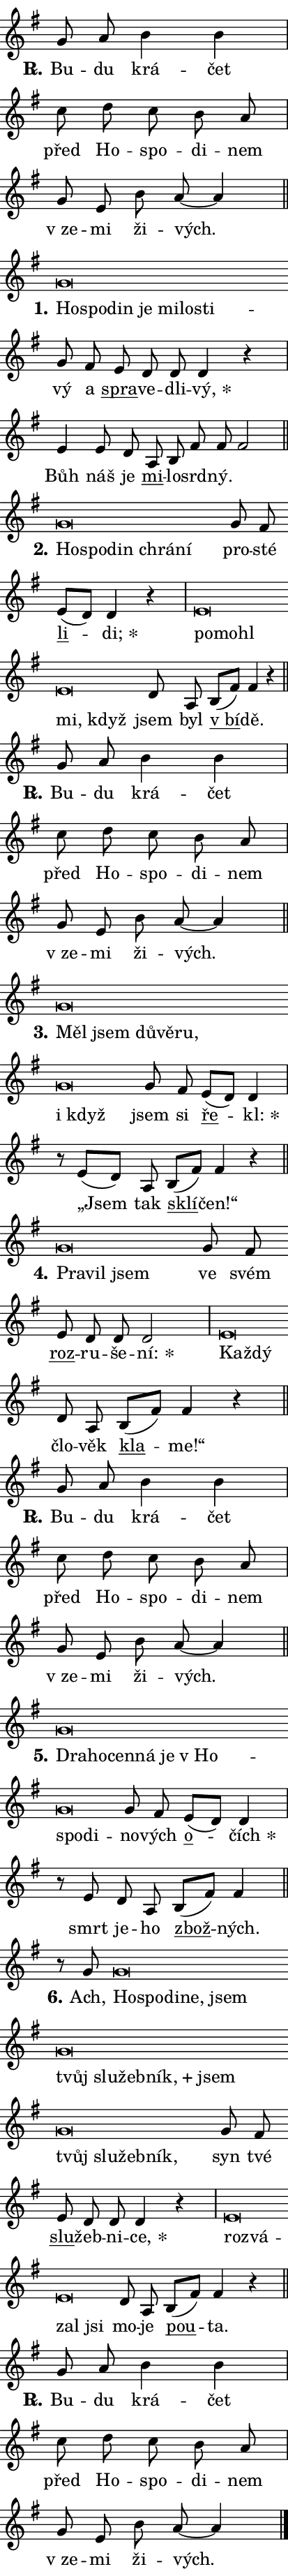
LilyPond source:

\version "2.22.1"
\header { tagline = "" }
\paper {
  indent = 0\cm
  top-margin = 0\cm
  right-margin = 0\cm
  bottom-margin = 0\cm
  left-margin = 0\cm
  paper-width = 7\cm
  page-breaking = #ly:one-page-breaking
  system-system-spacing.basic-distance = #11
  score-system-spacing.basic-distance = #11.3
  ragged-last = ##f
}


%% Author: Thomas Morley
%% https://lists.gnu.org/archive/html/lilypond-user/2020-05/msg00002.html
#(define (line-position grob)
"Returns position of @var[grob} in current system:
   @code{'start}, if at first time-step
   @code{'end}, if at last time-step
   @code{'middle} otherwise
"
  (let* ((col (ly:item-get-column grob))
         (ln (ly:grob-object col 'left-neighbor))
         (rn (ly:grob-object col 'right-neighbor))
         (col-to-check-left (if (ly:grob? ln) ln col))
         (col-to-check-right (if (ly:grob? rn) rn col))
         (break-dir-left
           (and
             (ly:grob-property col-to-check-left 'non-musical #f)
             (ly:item-break-dir col-to-check-left)))
         (break-dir-right
           (and
             (ly:grob-property col-to-check-right 'non-musical #f)
             (ly:item-break-dir col-to-check-right))))
        (cond ((eqv? 1 break-dir-left) 'start)
              ((eqv? -1 break-dir-right) 'end)
              (else 'middle))))

#(define (tranparent-at-line-position vctor)
  (lambda (grob)
  "Relying on @code{line-position} select the relevant enry from @var{vctor}.
Used to determine transparency,"
    (case (line-position grob)
      ((end) (not (vector-ref vctor 0)))
      ((middle) (not (vector-ref vctor 1)))
      ((start) (not (vector-ref vctor 2))))))

noteHeadBreakVisibility =
#(define-music-function (break-visibility)(vector?)
"Makes @code{NoteHead}s transparent relying on @var{break-visibility}"
#{
  \override NoteHead.transparent =
    #(tranparent-at-line-position break-visibility)
#})

#(define delete-ledgers-for-transparent-note-heads
  (lambda (grob)
    "Reads whether a @code{NoteHead} is transparent.
If so this @code{NoteHead} is removed from @code{'note-heads} from
@var{grob}, which is supposed to be @code{LedgerLineSpanner}.
As a result ledgers are not printed for this @code{NoteHead}"
    (let* ((nhds-array (ly:grob-object grob 'note-heads))
           (nhds-list
             (if (ly:grob-array? nhds-array)
                 (ly:grob-array->list nhds-array)
                 '()))
           ;; Relies on the transparent-property being done before
           ;; Staff.LedgerLineSpanner.after-line-breaking is executed.
           ;; This is fragile ...
           (to-keep
             (remove
               (lambda (nhd)
                 (ly:grob-property nhd 'transparent #f))
               nhds-list)))
      ;; TODO find a better method to iterate over grob-arrays, similiar
      ;; to filter/remove etc for lists
      ;; For now rebuilt from scratch
      (set! (ly:grob-object grob 'note-heads)  '())
      (for-each
        (lambda (nhd)
          (ly:pointer-group-interface::add-grob grob 'note-heads nhd))
        to-keep))))

hideNotes = {
  \noteHeadBreakVisibility #begin-of-line-visible
}
unHideNotes = {
  \noteHeadBreakVisibility #all-visible
}

% work-around for resetting accidentals
% https://lilypond.org/doc/v2.23/Documentation/notation/displaying-rhythms#unmetered-music
cadenzaMeasure = {
  \cadenzaOff
  \partial 1024 s1024
  \cadenzaOn
}

#(define-markup-command (accent layout props text) (markup?)
  "Underline accented syllable"
  (interpret-markup layout props
    #{\markup \override #'(offset . 4.3) \underline { #text }#}))

responsum = \markup \concat {
  "R" \hspace #-1.05 \path #0.1 #'((moveto 0 0.07) (lineto 0.9 0.8)) \hspace #0.05 "."
}

\layout {
    \context {
        \Staff
        \remove "Time_signature_engraver"
        \override LedgerLineSpanner.after-line-breaking = #delete-ledgers-for-transparent-note-heads
    }
    \context {
        \Voice {
            \override NoteHead.output-attributes = #'((class . "notehead"))
            \override Hairpin.height = #0.55
        }
    }
    \context {
        \Lyrics {
            \override StanzaNumber.output-attributes = #'((class . "stanzanumber"))
            \override LyricSpace.minimum-distance = #0.9
            \override LyricText.font-name = #"TeX Gyre Schola"
            \override LyricText.font-size = 1
            \override StanzaNumber.font-name = #"TeX Gyre Schola Bold"
            \override StanzaNumber.font-size = 1
        }
    }
}

% magnetic-lyrics.ily
%
%   written by
%     Jean Abou Samra <jean@abou-samra.fr>
%     Werner Lemberg <wl@gnu.org>
%
%   adapted by
%     Jiri Hon <jiri.hon@gmail.com>
%
% Version 2022-Apr-15

% https://www.mail-archive.com/lilypond-user@gnu.org/msg149350.html

#(define (Left_hyphen_pointer_engraver context)
   "Collect syllable-hyphen-syllable occurrences in lyrics and store
them in properties.  This engraver only looks to the left.  For
example, if the lyrics input is @code{foo -- bar}, it does the
following.

@itemize @bullet
@item
Set the @code{text} property of the @code{LyricHyphen} grob between
@q{foo} and @q{bar} to @code{foo}.

@item
Set the @code{left-hyphen} property of the @code{LyricText} grob with
text @q{foo} to the @code{LyricHyphen} grob between @q{foo} and
@q{bar}.
@end itemize

Use this auxiliary engraver in combination with the
@code{lyric-@/text::@/apply-@/magnetic-@/offset!} hook."
   (let ((hyphen #f)
         (text #f))
     (make-engraver
      (acknowledgers
       ((lyric-syllable-interface engraver grob source-engraver)
        (set! text grob)))
      (end-acknowledgers
       ((lyric-hyphen-interface engraver grob source-engraver)
        ;(when (not (grob::has-interface grob 'lyric-space-interface))
          (set! hyphen grob)));)
      ((stop-translation-timestep engraver)
       (when (and text hyphen)
         (ly:grob-set-object! text 'left-hyphen hyphen))
       (set! text #f)
       (set! hyphen #f)))))

#(define (lyric-text::apply-magnetic-offset! grob)
   "If the space between two syllables is less than the value in
property @code{LyricText@/.details@/.squash-threshold}, move the right
syllable to the left so that it gets concatenated with the left
syllable.

Use this function as a hook for
@code{LyricText@/.after-@/line-@/breaking} if the
@code{Left_@/hyphen_@/pointer_@/engraver} is active."
   (let ((hyphen (ly:grob-object grob 'left-hyphen #f)))
     (when hyphen
       (let ((left-text (ly:spanner-bound hyphen LEFT)))
         (when (grob::has-interface left-text 'lyric-syllable-interface)
           (let* ((common (ly:grob-common-refpoint grob left-text X))
                  (this-x-ext (ly:grob-extent grob common X))
                  (left-x-ext
                   (begin
                     ;; Trigger magnetism for left-text.
                     (ly:grob-property left-text 'after-line-breaking)
                     (ly:grob-extent left-text common X)))
                  ;; `delta` is the gap width between two syllables.
                  (delta (- (interval-start this-x-ext)
                            (interval-end left-x-ext)))
                  (details (ly:grob-property grob 'details))
                  (threshold (assoc-get 'squash-threshold details 0.2)))
             (when (< delta threshold)
               (let* (;; We have to manipulate the input text so that
                      ;; ligatures crossing syllable boundaries are not
                      ;; disabled.  For languages based on the Latin
                      ;; script this is essentially a beautification.
                      ;; However, for non-Western scripts it can be a
                      ;; necessity.
                      (lt (ly:grob-property left-text 'text))
                      (rt (ly:grob-property grob 'text))
                      (is-space (grob::has-interface hyphen 'lyric-space-interface))
                      (space (if is-space " " ""))
                      (space-markup (grob-interpret-markup grob " "))
                      (space-size (interval-length (ly:stencil-extent space-markup X)))
                      (extra-delta (if is-space space-size 0))
                      ;; Append new syllable.
                      (ltrt-space (if (and (string? lt) (string? rt))
                                (string-append lt space rt)
                                (make-concat-markup (list lt space rt))))
                      ;; Right-align `ltrt` to the right side.
                      (ltrt-space-markup (grob-interpret-markup
                               grob
                               (make-translate-markup
                                (cons (interval-length this-x-ext) 0)
                                (make-right-align-markup ltrt-space)))))
                 (begin
                   ;; Don't print `left-text`.
                   (ly:grob-set-property! left-text 'stencil #f)
                   ;; Set text and stencil (which holds all collected
                   ;; syllables so far) and shift it to the left.
                   (ly:grob-set-property! grob 'text ltrt-space)
                   (ly:grob-set-property! grob 'stencil ltrt-space-markup)
                   (ly:grob-translate-axis! grob (- (- delta extra-delta)) X))))))))))


#(define (lyric-hyphen::displace-bounds-first grob)
   ;; Make very sure this callback isn't triggered too early.
   (let ((left (ly:spanner-bound grob LEFT))
         (right (ly:spanner-bound grob RIGHT)))
     (ly:grob-property left 'after-line-breaking)
     (ly:grob-property right 'after-line-breaking)
     (ly:lyric-hyphen::print grob)))

squashThreshold = #0.4

\layout {
  \context {
    \Lyrics
    \consists #Left_hyphen_pointer_engraver
    \override LyricText.after-line-breaking =
      #lyric-text::apply-magnetic-offset!
    \override LyricHyphen.stencil = #lyric-hyphen::displace-bounds-first
    \override LyricText.details.squash-threshold = \squashThreshold
    \override LyricHyphen.minimum-distance = 0
    \override LyricHyphen.minimum-length = \squashThreshold
  }
}

squash = \override LyricText.details.squash-threshold = 9999
unSquash = \override LyricText.details.squash-threshold = \squashThreshold

left = \override LyricText.self-alignment-X = #LEFT
unLeft = \revert LyricText.self-alignment-X

starOffset = #(lambda (grob) 
                (let ((x_offset (ly:self-alignment-interface::aligned-on-x-parent grob)))
                  (if (= x_offset 0) 0 (+ x_offset 1.2))))

star = #(define-music-function (syllable)(string?)
"Append star separator at the end of a syllable"
#{
  \once \override LyricText.X-offset = #starOffset
  \lyricmode { \markup {
    #syllable
    \override #'((font-name . "TeX Gyre Schola Bold")) \hspace #0.2 \lower #0.65 \larger "*"
  } }
#})

starAccent = #(define-music-function (syllable)(string?)
"Append star separator at the end of a syllable and make accent"
#{
  \once \override LyricText.X-offset = #starOffset
  \lyricmode { \markup {
    \accent #syllable
    \override #'((font-name . "TeX Gyre Schola Bold")) \hspace #0.2 \lower #0.65 \larger "*"
  } }
#})

breath = #(define-music-function (syllable)(string?)
"Append breathing indicator at the end of a syllable"
#{
  \lyricmode { \markup { #syllable "+" } }
#})

optionalBreath = #(define-music-function (syllable)(string?)
"Append optional breathing indicator at the end of a syllable"
#{
  \lyricmode { \markup { #syllable "(+)" } }
#})


\score {
    <<
        \new Voice = "melody" { \cadenzaOn \key g \major \relative { g'8 a b4 b \cadenzaMeasure \bar "|" c8 d c b a \cadenzaMeasure \bar "|" g e b' a~ a4 \cadenzaMeasure \bar "||" \break } }
        \new Lyrics \lyricsto "melody" { \lyricmode { \set stanza = \responsum
Bu -- du krá -- čet před Ho -- spo -- di -- nem "v ze" -- mi ži -- vých. } }
    >>
    \layout {}
}

\score {
    <<
        \new Voice = "melody" { \cadenzaOn \key g \major \relative { g'\breve*1/16 \hideNotes \breve*1/16 \bar "" \breve*1/16 \bar "" \breve*1/16 \bar "" \breve*1/16 \bar "" \breve*1/16 \breve*1/16 \bar "" \unHideNotes g8 fis \bar "" e d d d4 r \cadenzaMeasure \bar "|" e4 e8 d8 a \bar "" b fis' fis fis2 \cadenzaMeasure \bar "||" \break } }
        \new Lyrics \lyricsto "melody" { \lyricmode { \set stanza = "1."
\left Ho -- \squash spo -- din je mi -- lo -- sti -- \unLeft \unSquash vý a \markup \accent spra -- ve -- dli -- \star vý, Bůh náš je \markup \accent mi -- lo -- srd -- ný. \repeat unfold 1 { \skip 1 } } }
    >>
    \layout {}
}

\score {
    <<
        \new Voice = "melody" { \cadenzaOn \key g \major \relative { g'\breve*1/16 \hideNotes \breve*1/16 \bar "" \breve*1/16 \bar "" \breve*1/16 \breve*1/16 \bar "" \unHideNotes g8 fis \bar "" e[( d)] d4 r \cadenzaMeasure \bar "|" e\breve*1/16 \hideNotes \breve*1/16 \bar "" \breve*1/16 \bar "" \breve*1/16 \breve*1/16 \bar "" \unHideNotes d8 a \bar "" b[( fis')] fis4 r \cadenzaMeasure \bar "||" \break } }
        \new Lyrics \lyricsto "melody" { \lyricmode { \set stanza = "2."
\left Ho -- \squash spo -- din chrá -- ní \unLeft \unSquash pro -- sté \markup \accent li -- \star di; \left po -- \squash mo -- hl mi, když \unLeft \unSquash jsem byl \markup \accent "v bí" -- dě. } }
    >>
    \layout {}
}

\score {
    <<
        \new Voice = "melody" { \cadenzaOn \key g \major \relative { g'8 a b4 b \cadenzaMeasure \bar "|" c8 d c b a \cadenzaMeasure \bar "|" g e b' a~ a4 \cadenzaMeasure \bar "||" \break } }
        \new Lyrics \lyricsto "melody" { \lyricmode { \set stanza = \responsum
Bu -- du krá -- čet před Ho -- spo -- di -- nem "v ze" -- mi ži -- vých. } }
    >>
    \layout {}
}

\score {
    <<
        \new Voice = "melody" { \cadenzaOn \key g \major \relative { g'\breve*1/16 \hideNotes \breve*1/16 \bar "" \breve*1/16 \bar "" \breve*1/16 \bar "" \breve*1/16 \bar "" \breve*1/16 \breve*1/16 \bar "" \unHideNotes g8 fis \bar "" e[( d)] d4 \cadenzaMeasure \bar "|" r8 e8[( d8)] a \bar "" b[( fis')] fis4 r \cadenzaMeasure \bar "||" \break } }
        \new Lyrics \lyricsto "melody" { \lyricmode { \set stanza = "3."
\left Měl \squash jsem dů -- vě -- ru, i když \unLeft \unSquash jsem si \markup \accent ře -- \star kl: „Jsem tak \markup \accent sklí -- čen!“ } }
    >>
    \layout {}
}

\score {
    <<
        \new Voice = "melody" { \cadenzaOn \key g \major \relative { g'\breve*1/16 \hideNotes \breve*1/16 \breve*1/16 \bar "" \unHideNotes g8 fis \bar "" e d d d2 \cadenzaMeasure \bar "|" e\breve*1/16 \hideNotes \breve*1/16 \bar "" \unHideNotes d8 a \bar "" b[( fis')] fis4 r \cadenzaMeasure \bar "||" \break } }
        \new Lyrics \lyricsto "melody" { \lyricmode { \set stanza = "4."
\left Pra -- \squash vil jsem \unLeft \unSquash ve svém \markup \accent roz -- ru -- še -- \star ní: \left Kaž -- \squash dý \unLeft \unSquash člo -- věk \markup \accent kla -- me!“ } }
    >>
    \layout {}
}

\score {
    <<
        \new Voice = "melody" { \cadenzaOn \key g \major \relative { g'8 a b4 b \cadenzaMeasure \bar "|" c8 d c b a \cadenzaMeasure \bar "|" g e b' a~ a4 \cadenzaMeasure \bar "||" \break } }
        \new Lyrics \lyricsto "melody" { \lyricmode { \set stanza = \responsum
Bu -- du krá -- čet před Ho -- spo -- di -- nem "v ze" -- mi ži -- vých. } }
    >>
    \layout {}
}

\score {
    <<
        \new Voice = "melody" { \cadenzaOn \key g \major \relative { g'\breve*1/16 \hideNotes \breve*1/16 \bar "" \breve*1/16 \bar "" \breve*1/16 \bar "" \breve*1/16 \bar "" \breve*1/16 \bar "" \breve*1/16 \breve*1/16 \bar "" \unHideNotes g8 fis \bar "" e[( d)] d4 \cadenzaMeasure \bar "|" r8 e8 d8 a \bar "" b[( fis')] fis4 \cadenzaMeasure \bar "||" \break } }
        \new Lyrics \lyricsto "melody" { \lyricmode { \set stanza = "5."
\left Dra -- \squash ho -- cen -- ná je "v Ho" -- spo -- di -- \unLeft \unSquash no -- vých \markup \accent o -- \star čích smrt je -- ho \markup \accent zbož -- ných. } }
    >>
    \layout {}
}

\score {
    <<
        \new Voice = "melody" { \cadenzaOn \key g \major \relative { r8 g'8 g\breve*1/16 \hideNotes \breve*1/16 \bar "" \breve*1/16 \bar "" \breve*1/16 \bar "" \breve*1/16 \bar "" \breve*1/16 \bar "" \breve*1/16 \bar "" \breve*1/16 \bar "" \breve*1/16 \bar "" \breve*1/16 \bar "" \breve*1/16 \bar "" \breve*1/16 \bar "" \breve*1/16 \breve*1/16 \bar "" \unHideNotes g8 fis \bar "" e d d d4 r \cadenzaMeasure \bar "|" e\breve*1/16 \hideNotes \breve*1/16 \bar "" \breve*1/16 \breve*1/16 \bar "" \unHideNotes d8 a \bar "" b[( fis')] fis4 r \cadenzaMeasure \bar "||" \break } }
        \new Lyrics \lyricsto "melody" { \lyricmode { \set stanza = "6."
Ach, \left Ho -- \squash spo -- di -- ne, jsem tvůj slu -- žeb -- \breath "ník," jsem tvůj slu -- žeb -- ník, \unLeft \unSquash syn tvé \markup \accent slu -- žeb -- ni -- \star ce, \left roz -- \squash vá -- zal jsi \unLeft \unSquash mo -- je \markup \accent pou -- ta. } }
    >>
    \layout {}
}

\score {
    <<
        \new Voice = "melody" { \cadenzaOn \key g \major \relative { g'8 a b4 b \cadenzaMeasure \bar "|" c8 d c b a \cadenzaMeasure \bar "|" g e b' a~ a4 \cadenzaMeasure \bar "||" \break } \bar "|." }
        \new Lyrics \lyricsto "melody" { \lyricmode { \set stanza = \responsum
Bu -- du krá -- čet před Ho -- spo -- di -- nem "v ze" -- mi ži -- vých. } }
    >>
    \layout {}
}
